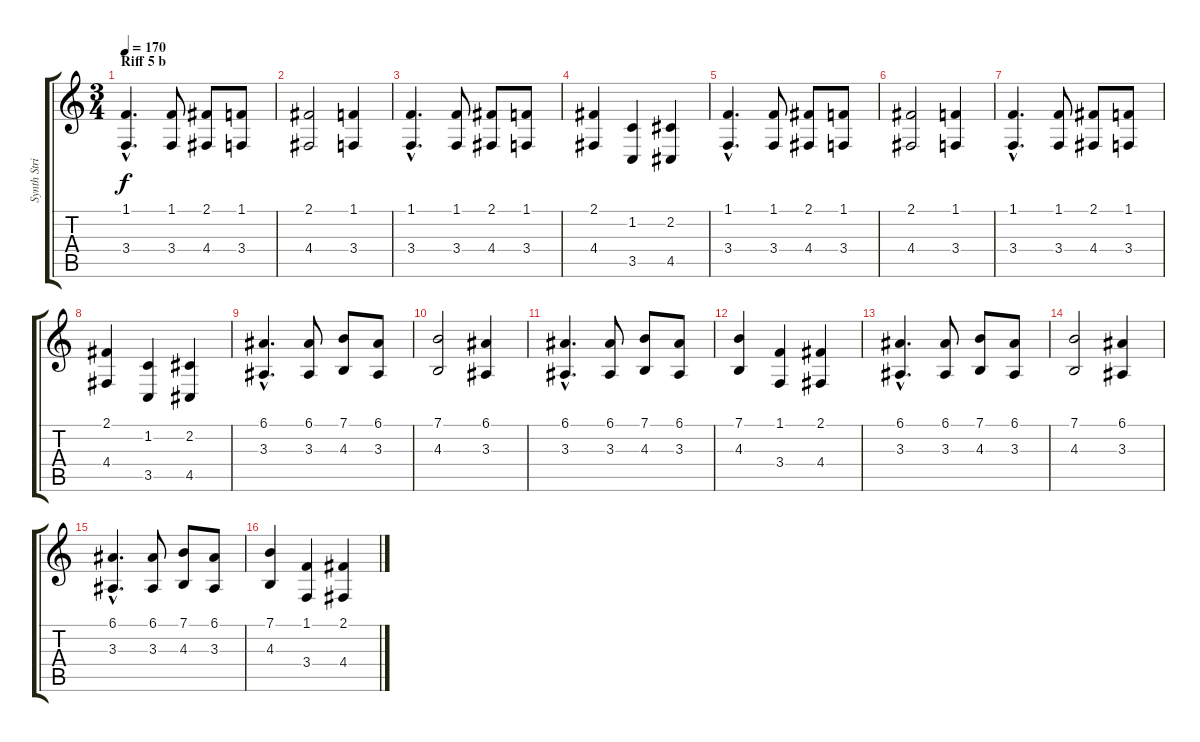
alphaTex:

\track ("Synth Strings 2" "Synth Stri") {instrument synthstrings2}
\staff {score tabs}
\tuning (E4 B3 G3 D3 A2 E2) {hide}
\ts (3 4)
\section ("" "Riff 5 b")
\tempo 170
\clef g2
\ks c
(1.1{hac} 3.4{hac}).4{d dy f} (1.1 3.4).8 (2.1 4.4).8 (1.1 3.4).8 |
(2.1 4.4).2 (1.1 3.4).4 |
(1.1{hac} 3.4{hac}).4{d} (1.1 3.4).8 (2.1 4.4).8 (1.1 3.4).8 |
(2.1 4.4).4 (1.2 3.5).4 (2.2 4.5).4 |
(1.1{hac} 3.4{hac}).4{d} (1.1 3.4).8 (2.1 4.4).8 (1.1 3.4).8 |
(2.1 4.4).2 (1.1 3.4).4 |
(1.1{hac} 3.4{hac}).4{d} (1.1 3.4).8 (2.1 4.4).8 (1.1 3.4).8 |
(2.1 4.4).4 (1.2 3.5).4 (2.2 4.5).4 |
(6.1{hac} 3.3{hac}).4{d} (6.1 3.3).8 (7.1 4.3).8 (6.1 3.3).8 |
(7.1 4.3).2 (6.1 3.3).4 |
(6.1{hac} 3.3{hac}).4{d} (6.1 3.3).8 (7.1 4.3).8 (6.1 3.3).8 |
(7.1 4.3).4 (1.1 3.4).4 (2.1 4.4).4 |
(6.1{hac} 3.3{hac}).4{d} (6.1 3.3).8 (7.1 4.3).8 (6.1 3.3).8 |
(7.1 4.3).2 (6.1 3.3).4 |
(6.1{hac} 3.3{hac}).4{d} (6.1 3.3).8 (7.1 4.3).8 (6.1 3.3).8 |
(7.1 4.3).4 (1.1 3.4).4 (2.1 4.4).4
